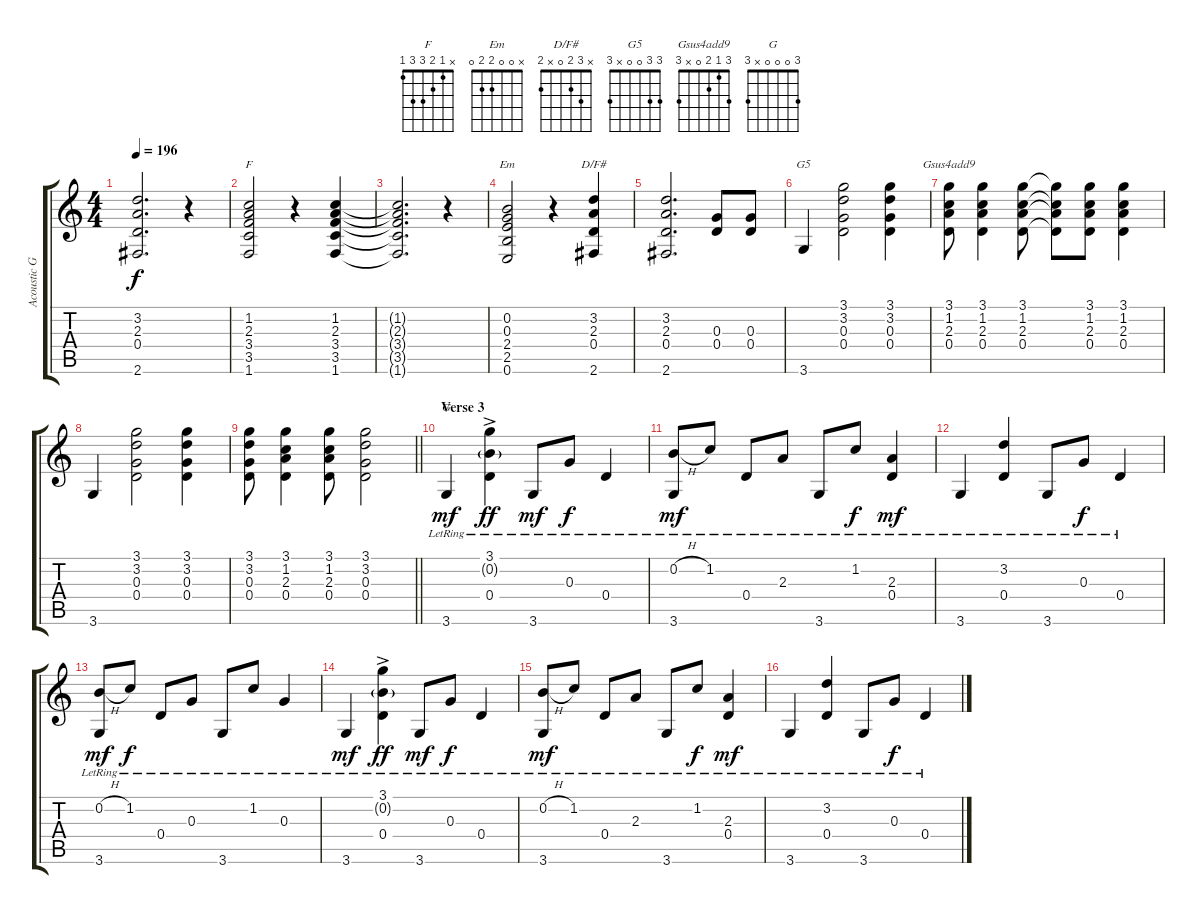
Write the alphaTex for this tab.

\track ("Acoustic Guitar" "Acoustic G") {instrument acousticguitarsteel}
\staff {score tabs}
\tuning (E4 B3 G3 D3 A2 E2) {hide}
\chord ("F" x 1 2 3 3 1)
\chord ("Em" x 0 0 2 2 0)
\chord ("D/F#" x 3 2 0 x 2)
\chord ("G5" 3 3 0 0 x 3)
\chord ("Gsus4add9" 3 1 2 0 x 3)
\chord ("G" 3 0 0 0 x 3)
\ts (4 4)
\tempo 196
\clef g2
\ks c
(3.2{t} 2.3{t} 0.4{t} 2.6{t}).2{d dy f} r.4 |
(1.2 2.3 3.4 3.5 1.6).2{ch "F"} r.4 (1.2 2.3 3.4 3.5 1.6).4 |
(1.2{t} 2.3{t} 3.4{t} 3.5{t} 1.6{t}).2{d} r.4 |
(0.2 0.3 2.4 2.5 0.6).2{ch "Em"} r.4 (3.2 2.3 0.4 2.6).4{ch "D/F#"} |
(3.2 2.3 0.4 2.6).2{d} (0.3 0.4).8 (0.3 0.4).8 |
3.6.4{ch "G5"} (3.1 3.2 0.3 0.4).2 (3.1 3.2 0.3 0.4).4 |
(3.1 1.2 2.3 0.4).8{ch "Gsus4add9"} (3.1 1.2 2.3 0.4).4 (3.1 1.2 2.3 0.4).8 (3.1{t} 1.2{t} 2.3{t} 0.4{t}).8 (3.1 1.2 2.3 0.4).8 (3.1 1.2 2.3 0.4).4 |
3.6.4 (3.1 3.2 0.3 0.4).2 (3.1 3.2 0.3 0.4).4 |
\barLineRight lightlight
(3.1 3.2 0.3 0.4).8 (3.1 1.2 2.3 0.4).4 (3.1 1.2 2.3 0.4).8 (3.1 3.2 0.3 0.4).2 |
\section ("" "Verse 3")
3.6{lr}.4{ch "G" dy mf} (3.1{ac lr} 0.2{g lr} 0.4{ac lr}).4{dy ff} 3.6{lr}.8{dy mf} 0.3{lr}.8{dy f} 0.4{lr}.4 |
(0.2{h lr} 3.6{lr}).8{dy mf} 1.2{lr}.8 0.4{lr}.8 2.3{lr}.8 3.6{lr}.8 1.2{lr}.8{dy f} (2.3{lr} 0.4{lr}).4{dy mf} |
3.6{lr}.4 (3.2{lr} 0.4{lr}).4 3.6{lr}.8 0.3{lr}.8{dy f} 0.4{lr}.4 |
(0.2{h lr} 3.6{lr}).8{dy mf} 1.2{lr}.8{dy f} 0.4{lr}.8 0.3{lr}.8 3.6{lr}.8 1.2{lr}.8 0.3{lr}.4 |
3.6{lr}.4{dy mf} (3.1{ac lr} 0.2{g lr} 0.4{ac lr}).4{dy ff} 3.6{lr}.8{dy mf} 0.3{lr}.8{dy f} 0.4{lr}.4 |
(0.2{h lr} 3.6{lr}).8{dy mf} 1.2{lr}.8 0.4{lr}.8 2.3{lr}.8 3.6{lr}.8 1.2{lr}.8{dy f} (2.3{lr} 0.4{lr}).4{dy mf} |
3.6{lr}.4 (3.2{lr} 0.4{lr}).4 3.6{lr}.8 0.3{lr}.8{dy f} 0.4{lr}.4
